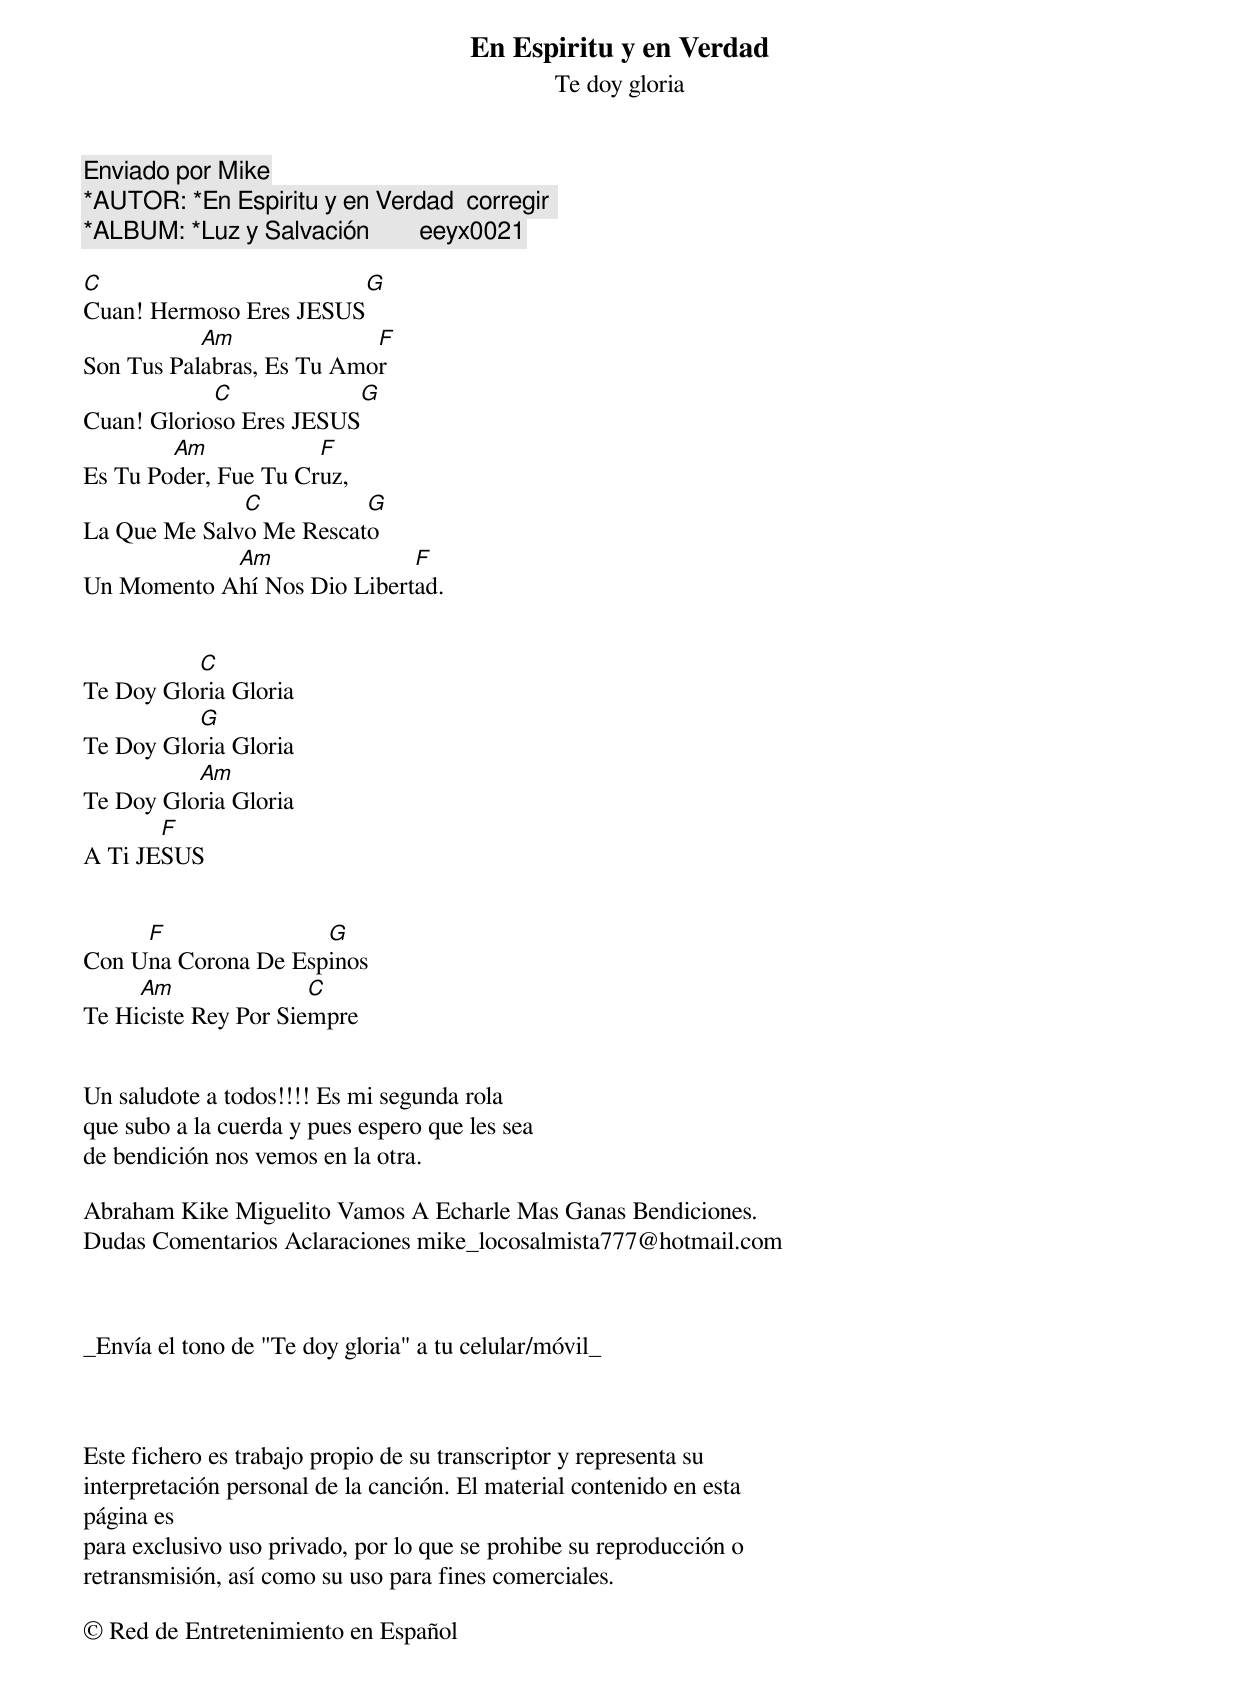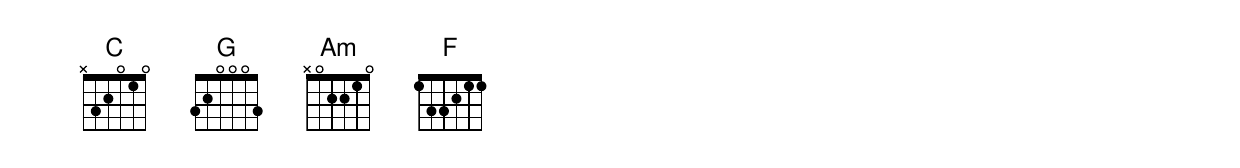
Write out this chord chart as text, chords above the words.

En Espiritu y en Verdad
Te doy gloria
	Enviado por Mike
*AUTOR: *En Espiritu y en Verdad  corregir <javascript:autor('eeyx0021')>
*ALBUM: *Luz y Salvación 	eeyx0021

C                       G
Cuan! Hermoso Eres JESUS
           Am              F
Son Tus Palabras, Es Tu Amor
            C            G
Cuan! Glorioso Eres JESUS
        Am            F
Es Tu Poder, Fue Tu Cruz,
              C          G
La Que Me Salvo Me Rescato
            Am               F
Un Momento Ahí Nos Dio Libertad.


          C
Te Doy Gloria Gloria
          G
Te Doy Gloria Gloria
          Am
Te Doy Gloria Gloria
       F
A Ti JESUS


     F               G
Con Una Corona De Espinos
     Am               C
Te Hiciste Rey Por Siempre


Un saludote a todos!!!! Es mi segunda rola
que subo a la cuerda y pues espero que les sea
de bendición nos vemos en la otra.

Abraham Kike Miguelito Vamos A Echarle Mas Ganas Bendiciones.
Dudas Comentarios Aclaraciones mike_locosalmista777@hotmail.com



_Envía el tono de "Te doy gloria" a tu celular/móvil_
<http://www.ringtonematcher.com/co/ringtonematcher/02/noc.asp?sid=CUERros&artist=En+Espiritu+y+en+Verdad&song=Te+doy+gloria>


Este fichero es trabajo propio de su transcriptor y representa su
interpretación personal de la canción. El material contenido en esta
página es
para exclusivo uso privado, por lo que se prohibe su reproducción o
retransmisión, así como su uso para fines comerciales.

© Red de Entretenimiento en Español
